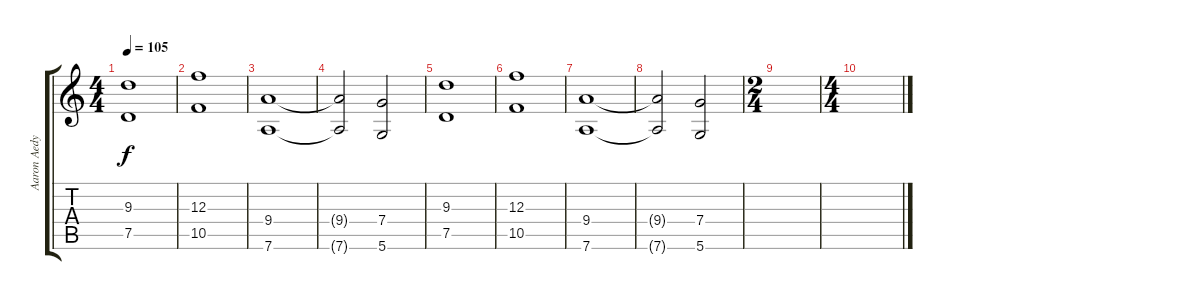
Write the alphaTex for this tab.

\track ("Aaron Aedy" "Aaron Aedy") {instrument distortionguitar}
\staff {score tabs}
\tuning (D4 A3 F3 C3 G2 D2) {hide}
\ts (4 4)
\tempo 105
\clef g2
\ks c
(9.3 7.5).1{dy f} |
(12.3 10.5).1 |
(9.4 7.6).1 |
(9.4{t} 7.6{t}).2 (7.4 5.6).2 |
(9.3 7.5).1 |
(12.3 10.5).1 |
(9.4 7.6).1 |
(9.4{t} 7.6{t}).2 (7.4 5.6).2 |
\ts (2 4)
|
\ts (4 4)
